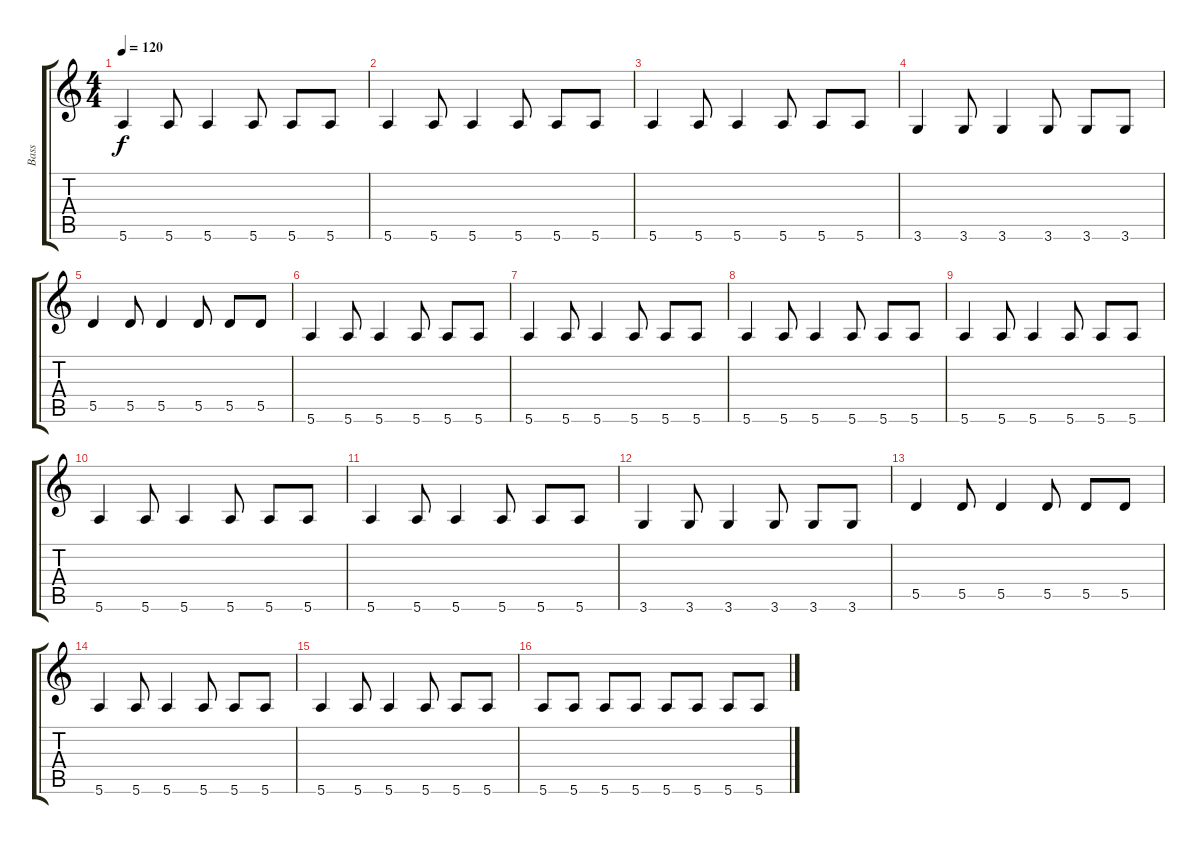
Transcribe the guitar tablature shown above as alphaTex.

\track ("Bass" "Bass") {instrument electricbassfinger}
\staff {score tabs}
\tuning (E4 B3 G3 D3 A2 E2) {hide}
\ts (4 4)
\tempo 120
\clef g2
\ks c
5.6.4{dy f} 5.6.8 5.6.4 5.6.8 5.6.8 5.6.8 |
5.6.4 5.6.8 5.6.4 5.6.8 5.6.8 5.6.8 |
5.6.4 5.6.8 5.6.4 5.6.8 5.6.8 5.6.8 |
3.6.4 3.6.8 3.6.4 3.6.8 3.6.8 3.6.8 |
5.5.4 5.5.8 5.5.4 5.5.8 5.5.8 5.5.8 |
5.6.4 5.6.8 5.6.4 5.6.8 5.6.8 5.6.8 |
5.6.4 5.6.8 5.6.4 5.6.8 5.6.8 5.6.8 |
5.6.4 5.6.8 5.6.4 5.6.8 5.6.8 5.6.8 |
5.6.4 5.6.8 5.6.4 5.6.8 5.6.8 5.6.8 |
5.6.4 5.6.8 5.6.4 5.6.8 5.6.8 5.6.8 |
5.6.4 5.6.8 5.6.4 5.6.8 5.6.8 5.6.8 |
3.6.4 3.6.8 3.6.4 3.6.8 3.6.8 3.6.8 |
5.5.4 5.5.8 5.5.4 5.5.8 5.5.8 5.5.8 |
5.6.4 5.6.8 5.6.4 5.6.8 5.6.8 5.6.8 |
5.6.4 5.6.8 5.6.4 5.6.8 5.6.8 5.6.8 |
5.6.8 5.6.8 5.6.8 5.6.8 5.6.8 5.6.8 5.6.8 5.6.8
